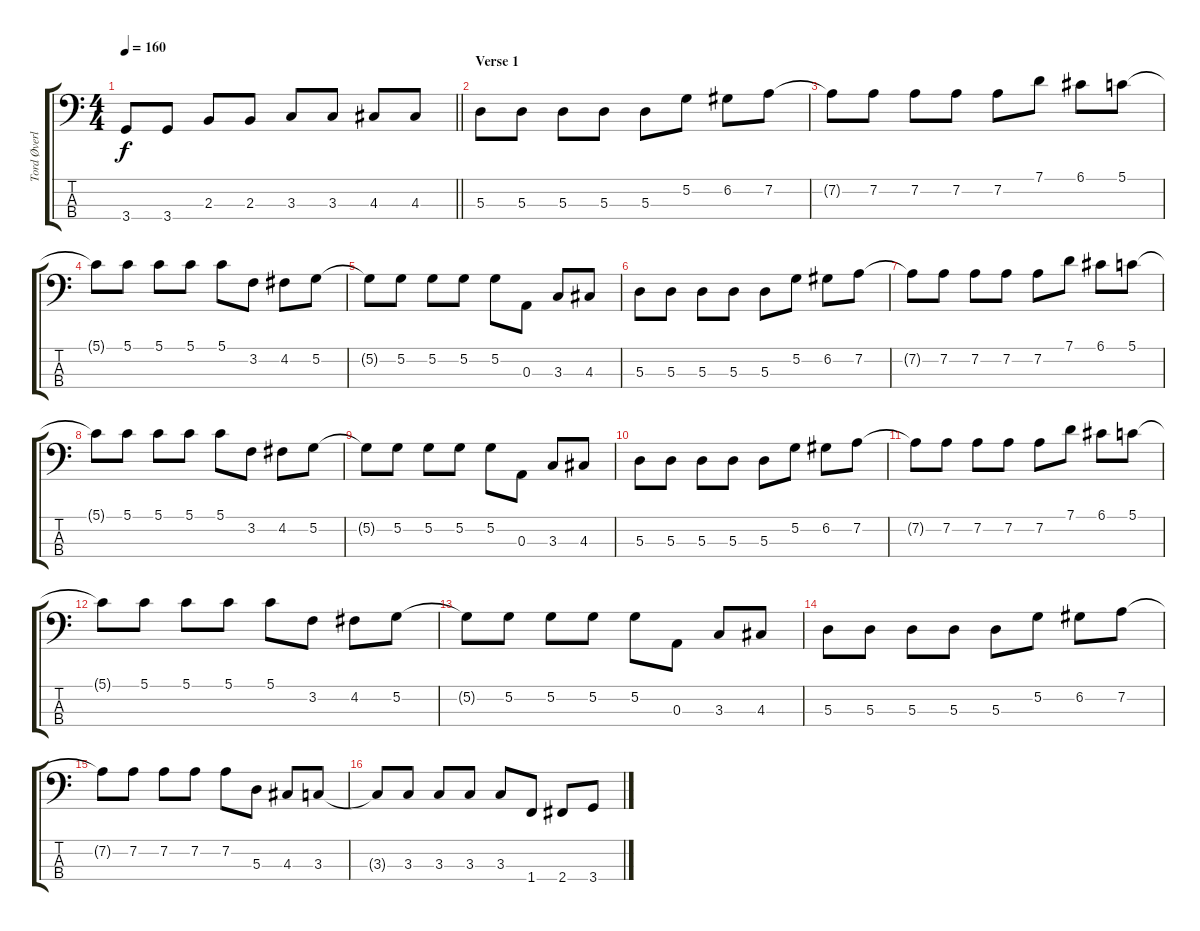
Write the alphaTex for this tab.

\track ("Tord Øverland-Knudsen" "Tord Øverl") {instrument slapbass2}
\staff {score tabs}
\tuning (G2 D2 A1 E1) {hide}
\ts (4 4)
\tempo 160
\clef f4
\barLineRight lightlight
\ks c
3.4{t}.8{dy f} 3.4.8 2.3.8 2.3.8 3.3.8 3.3.8 4.3.8 4.3.8 |
\section ("" "Verse 1")
5.3.8 5.3.8 5.3.8 5.3.8 5.3.8 5.2.8 6.2.8 7.2.8 |
7.2{t}.8 7.2.8 7.2.8 7.2.8 7.2.8 7.1.8 6.1.8 5.1.8 |
5.1{t}.8 5.1.8 5.1.8 5.1.8 5.1.8 3.2.8 4.2.8 5.2.8 |
5.2{t}.8 5.2.8 5.2.8 5.2.8 5.2.8 0.3.8 3.3.8 4.3.8 |
5.3.8 5.3.8 5.3.8 5.3.8 5.3.8 5.2.8 6.2.8 7.2.8 |
7.2{t}.8 7.2.8 7.2.8 7.2.8 7.2.8 7.1.8 6.1.8 5.1.8 |
5.1{t}.8 5.1.8 5.1.8 5.1.8 5.1.8 3.2.8 4.2.8 5.2.8 |
5.2{t}.8 5.2.8 5.2.8 5.2.8 5.2.8 0.3.8 3.3.8 4.3.8 |
5.3.8 5.3.8 5.3.8 5.3.8 5.3.8 5.2.8 6.2.8 7.2.8 |
7.2{t}.8 7.2.8 7.2.8 7.2.8 7.2.8 7.1.8 6.1.8 5.1.8 |
5.1{t}.8 5.1.8 5.1.8 5.1.8 5.1.8 3.2.8 4.2.8 5.2.8 |
5.2{t}.8 5.2.8 5.2.8 5.2.8 5.2.8 0.3.8 3.3.8 4.3.8 |
5.3.8 5.3.8 5.3.8 5.3.8 5.3.8 5.2.8 6.2.8 7.2.8 |
7.2{t}.8 7.2.8 7.2.8 7.2.8 7.2.8 5.3.8 4.3.8 3.3.8 |
3.3{t}.8 3.3.8 3.3.8 3.3.8 3.3.8 1.4.8 2.4.8 3.4.8
